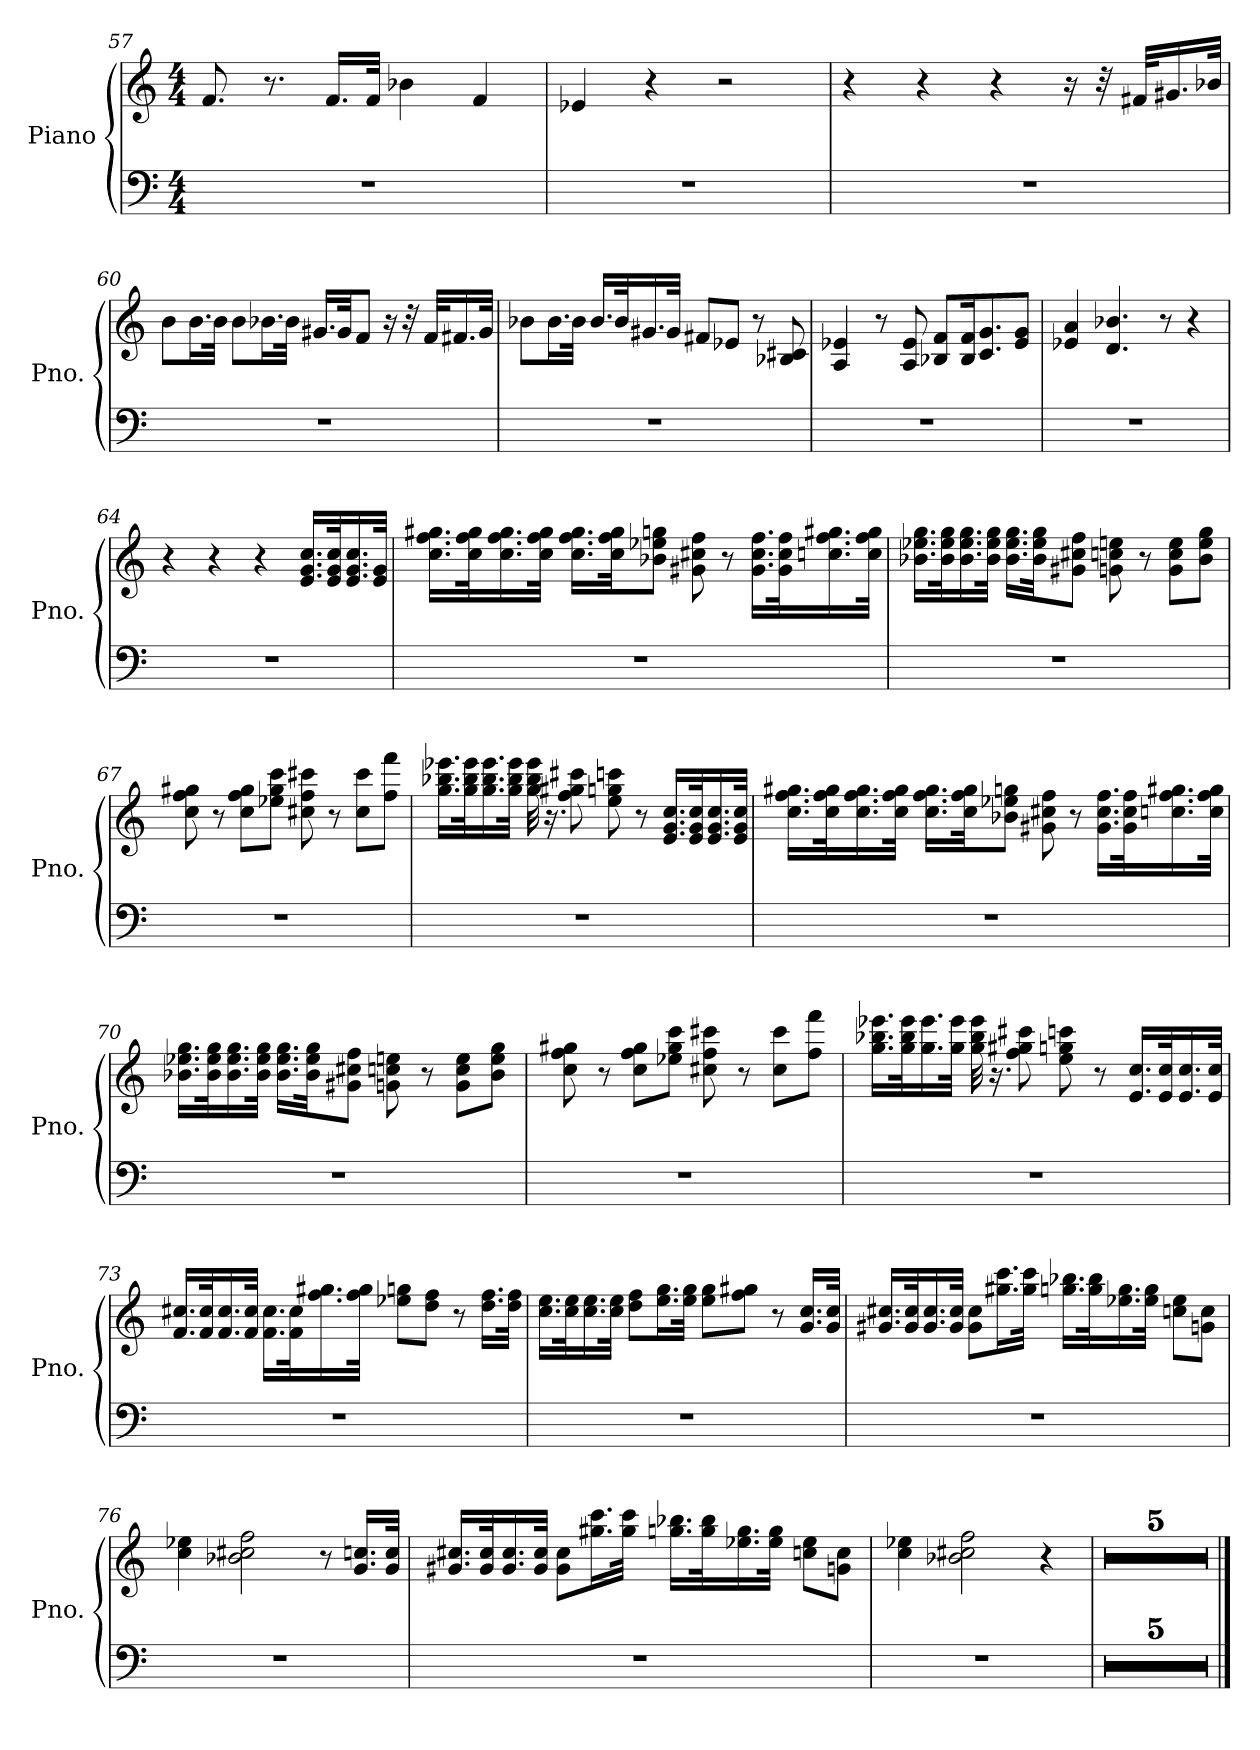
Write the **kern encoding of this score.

**kern	**kern
*part1	*part1
*staff2	*staff1
*I"Piano	*
*I'Pno.	*
*clefF4	*clefG2
*k[]	*k[]
*M4/4	*M4/4
=57	=57
1r	8.f/
.	8.r
.	16.f/LL
.	32f/JJk
.	4b-X\
.	4f/
=58	=58
1r	4e-X/
.	4r
.	2r
!!LO:PB:g=z
=59	=59
1r	4r
.	4r
.	4r
.	16r
.	32r
.	32f#X/KLL
.	16.g#X/
.	32b-X/JJk
=60	=60
1r	8b\L
.	16.b\L
.	32b\JJk
.	8b\L
.	16.b-X\L
.	32b-\JJk
.	16.g#X/LL
.	32g#/JK
.	8f/J
.	16r
.	32r
.	32f/KLL
.	16.f#X/
.	32g#/JJk
!!LO:LB:g=z
=61	=61
1r	8b-X\L
.	16.b-\L
.	32b-\JJk
.	16.b-/LL
.	32b-/K
.	16.g#X/
.	32g#/JJk
.	8f#X/L
.	8e-X/J
.	8r
.	8B-X/ 8c#X/
=62	=62
1r	4A/ 4e-X/
.	8r
.	8A/ 8e-/
.	8B-X/ 8f/L
.	16B-/ 16f/K
.	8.c/ 8.g/
.	8e-/ 8g/J
=63	=63
1r	4e-X/ 4a/
.	4.d/ 4.b-X/
.	8r
.	4r
!!LO:LB:g=z
=64	=64
1r	4r
.	4r
.	4r
.	16.e/ 16.g/ 16.cc/LL
.	32e/ 32g/ 32cc/K
.	16.e/ 16.g/ 16.cc/
.	32e/ 32g/JJk
=65	=65
1r	16.cc\ 16.ff\ 16.gg#X\LL
.	32cc\ 32ff\ 32gg#\K
.	16.cc\ 16.ff\ 16.gg#\
.	32cc\ 32ff\ 32gg#\JJk
.	16.cc\ 16.ff\ 16.gg#\LL
.	32cc\ 32ff\ 32gg#\JK
.	8b-X\ 8ee-X\ 8ggn\J
.	8g#X\ 8cc#X\ 8ff\
.	8r
.	16.g#\ 16.cc#\ 16.ff\LL
.	32g#\ 32cc#\ 32ff\K
.	16.ccn\ 16.ff\ 16.gg#X\
.	32cc\ 32ff\ 32gg#\JJk
!!LO:LB:g=z
=66	=66
1r	16.b-X\ 16.ee-X\ 16.gg\LL
.	32b-\ 32ee-\ 32gg\K
.	16.b-\ 16.ee-\ 16.gg\
.	32b-\ 32ee-\ 32gg\JJk
.	16.b-\ 16.ee-\ 16.gg\LL
.	32b-\ 32ee-\ 32gg\JK
.	8g#X\ 8cc#X\ 8ff\J
.	8gn\ 8ccn\ 8een\
.	8r
.	8g\ 8cc\ 8ee\L
.	8b-\ 8ee\ 8gg\J
=67	=67
1r	8cc\ 8ff\ 8gg#X\
.	8r
.	8cc\ 8ff\ 8gg#\L
.	8ee-X\ 8gg#\ 8ccc\J
.	8cc#X\ 8ff\ 8ccc#X\
.	8r
.	8cc#\ 8ccc#\L
.	8ff\ 8fff\J
!!LO:LB:g=z
=68	=68
1r	16.gg\ 16.bb-X\ 16.eee-X\LL
.	32gg\ 32bb-\ 32eee-\K
.	16.gg\ 16.bb-\ 16.eee-\
.	32gg\ 32bb-\ 32eee-\JJk
.	32gg\ 32bb-\ 32eee-\
.	16.r
.	8ff\ 8gg#X\ 8ccc#X\
.	8ee\ 8ggn\ 8cccn\
.	8r
.	16.e/ 16.g/ 16.cc/LL
.	32e/ 32g/ 32cc/K
.	16.e/ 16.g/ 16.cc/
.	32e/ 32g/ 32cc/JJk
!!LO:PB:g=z
=69	=69
1r	16.cc\ 16.ff\ 16.gg#X\LL
.	32cc\ 32ff\ 32gg#\K
.	16.cc\ 16.ff\ 16.gg#\
.	32cc\ 32ff\ 32gg#\JJk
.	16.cc\ 16.ff\ 16.gg#\LL
.	32cc\ 32ff\ 32gg#\JK
.	8b-X\ 8ee-X\ 8ggn\J
.	8g#X\ 8cc#X\ 8ff\
.	8r
.	16.g#\ 16.cc#\ 16.ff\LL
.	32g#\ 32cc#\ 32ff\K
.	16.ccn\ 16.ff\ 16.gg#X\
.	32cc\ 32ff\ 32gg#\JJk
!!LO:LB:g=z
=70	=70
1r	16.b-X\ 16.ee-X\ 16.gg\LL
.	32b-\ 32ee-\ 32gg\K
.	16.b-\ 16.ee-\ 16.gg\
.	32b-\ 32ee-\ 32gg\JJk
.	16.b-\ 16.ee-\ 16.gg\LL
.	32b-\ 32ee-\ 32gg\JK
.	8g#X\ 8cc#X\ 8ff\J
.	8gn\ 8ccn\ 8een\
.	8r
.	8g\ 8cc\ 8ee\L
.	8b-\ 8ee\ 8gg\J
=71	=71
1r	8cc\ 8ff\ 8gg#X\
.	8r
.	8cc\ 8ff\ 8gg#\L
.	8ee-X\ 8gg#\ 8ccc\J
.	8cc#X\ 8ff\ 8ccc#X\
.	8r
.	8cc#\ 8ccc#\L
.	8ff\ 8fff\J
!!LO:LB:g=z
=72	=72
1r	16.gg\ 16.bb-X\ 16.eee-X\LL
.	32gg\ 32bb-\ 32eee-\K
.	16.gg\ 16.eee-\
.	32gg\ 32eee-\JJk
.	32gg\ 32bb-\ 32eee-\
.	16.r
.	8ff\ 8gg#X\ 8ccc#X\
.	8ee\ 8ggn\ 8cccn\
.	8r
.	16.e/ 16.cc/LL
.	32e/ 32cc/K
.	16.e/ 16.cc/
.	32e/ 32cc/JJk
=73	=73
1r	16.f/ 16.cc#X/LL
.	32f/ 32cc#/K
.	16.f/ 16.cc#/
.	32f/ 32cc#/JJk
.	16.f\ 16.cc#\LL
.	32f\ 32cc#\K
.	16.ff\ 16.gg#X\
.	32ff\ 32gg#\JJk
.	8ee-X\ 8ggn\L
.	8dd\ 8ff\J
.	8r
.	16.dd\ 16.ff\LL
.	32dd\ 32ff\JJk
!!LO:LB:g=z
=74	=74
1r	16.cc\ 16.ee\LL
.	32cc\ 32ee\K
.	16.cc\ 16.ee\
.	32cc\ 32ee\JJk
.	8dd\ 8ff\L
.	16.ee\ 16.gg\L
.	32ee\ 32gg\JJk
.	8ee\ 8gg\L
.	8ff\ 8gg#X\J
.	8r
.	16.g/ 16.cc/LL
.	32g/ 32cc/JJk
=75	=75
1r	16.g#X/ 16.cc#X/LL
.	32g#/ 32cc#/K
.	16.g#/ 16.cc#/
.	32g#/ 32cc#/JJk
.	8g#\ 8cc#\L
.	16.gg#X\ 16.ccc\L
.	32gg#\ 32ccc\JJk
.	16.ggn\ 16.bb-X\LL
.	32gg\ 32bb-\K
.	16.ee-X\ 16.gg\
.	32ee-\ 32gg\JJk
.	8ccn\ 8ee-\L
.	8gn\ 8cc\J
!!LO:LB:g=z
=76	=76
1r	4cc\ 4ee-X\
.	2b-X\ 2cc#X\ 2ff\
.	8r
.	16.g/ 16.ccn/LL
.	32g/ 32cc/JJk
=77	=77
1r	16.g#X/ 16.cc#X/LL
.	32g#/ 32cc#/K
.	16.g#/ 16.cc#/
.	32g#/ 32cc#/JJk
.	8g#\ 8cc#\L
.	16.gg#X\ 16.ccc\L
.	32gg#\ 32ccc\JJk
.	16.ggn\ 16.bb-X\LL
.	32gg\ 32bb-\K
.	16.ee-X\ 16.gg\
.	32ee-\ 32gg\JJk
.	8ccn\ 8ee-\L
.	8gn\ 8cc\J
=78	=78
1r	4cc\ 4ee-X\
.	2b-X\ 2cc#X\ 2ff\
.	4r
=79	=79
1r	1r
!!LO:PB:g=z
=80	=80
1r	1r
=81	=81
1r	1r
=82	=82
1r	1r
=83	=83
1r	1r
==	==
*-	*-
